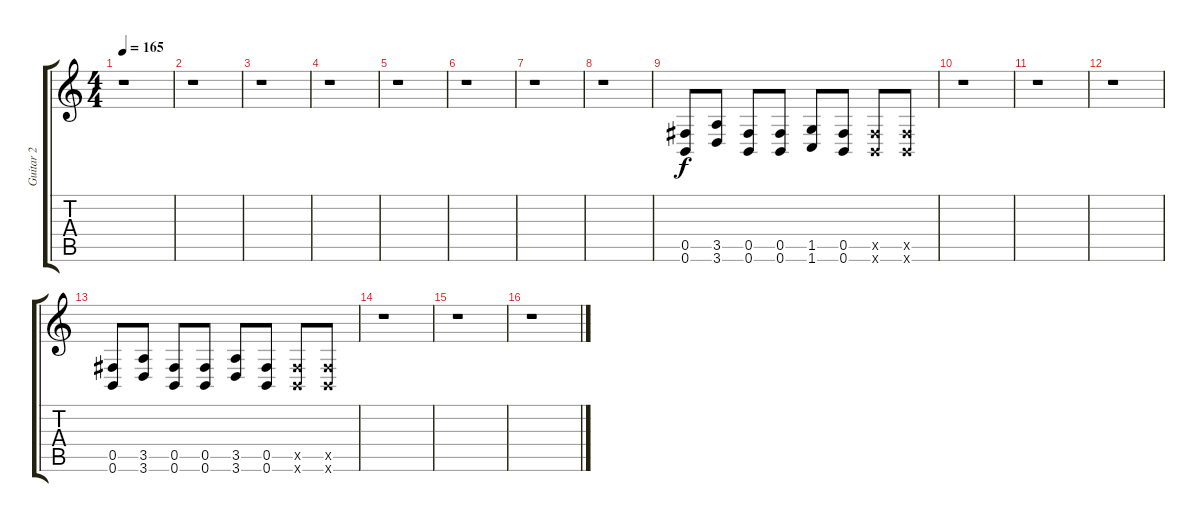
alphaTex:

\track ("Guitar 2" "Guitar 2") {instrument distortionguitar}
\staff {score tabs}
\tuning (Db4 Ab3 E3 B2 Gb2 B1) {hide}
\ts (4 4)
\tempo 165
\clef g2
\ks c
r.1{dy f} |
r.1 |
r.1 |
r.1 |
r.1 |
r.1 |
r.1 |
r.1 |
(0.5 0.6).8{volume 6} (3.5 3.6).8 (0.5 0.6).8 (0.5 0.6).8 (1.5 1.6).8 (0.5 0.6).8 (0.5{x} 0.6{x}).8 (0.5{x} 0.6{x}).8 |
r.1 |
r.1 |
r.1 |
(0.5 0.6).8 (3.5 3.6).8 (0.5 0.6).8 (0.5 0.6).8 (3.5 3.6).8 (0.5 0.6).8 (0.5{x} 0.6{x}).8 (0.5{x} 0.6{x}).8 |
r.1 |
r.1 |
r.1
